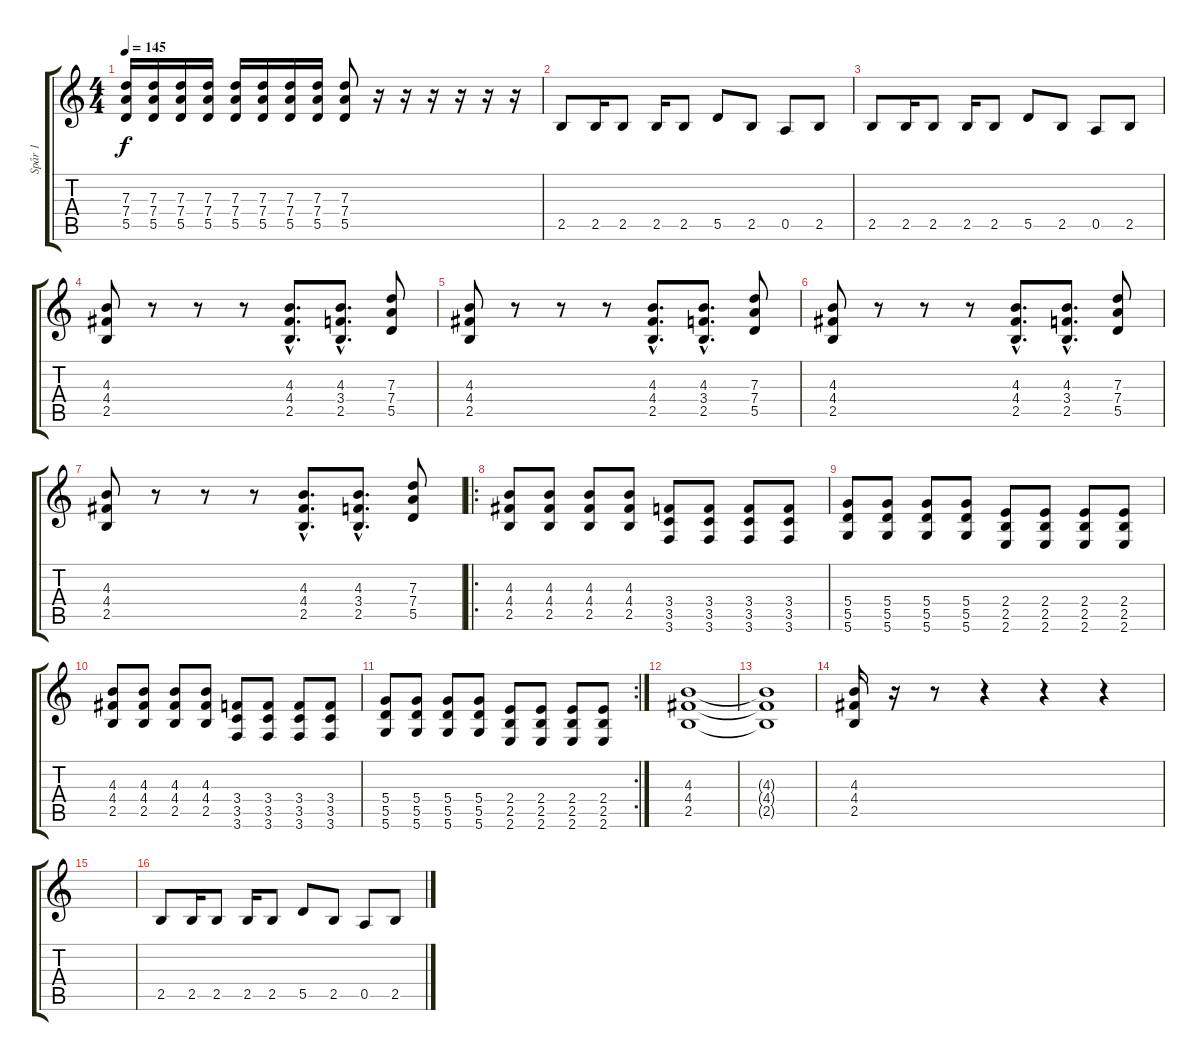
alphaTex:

\track ("Spår 1" "Spår 1") {instrument distortionguitar}
\staff {score tabs}
\tuning (E4 B3 G3 D3 A2 D2) {hide}
\ts (4 4)
\tempo 145
\clef g2
\ks c
(7.3 7.4 5.5).16{dy f} (7.3 7.4 5.5).16 (7.3 7.4 5.5).16 (7.3 7.4 5.5).16 (7.3 7.4 5.5).16 (7.3 7.4 5.5).16 (7.3 7.4 5.5).16 (7.3 7.4 5.5).16 (7.3 7.4 5.5).8 r.16 r.16 r.16 r.16 r.16 r.16 |
2.5.8 2.5.16 2.5.8 2.5.16 2.5.8 5.5.8 2.5.8 0.5.8 2.5.8 |
2.5.8 2.5.16 2.5.8 2.5.16 2.5.8 5.5.8 2.5.8 0.5.8 2.5.8 |
(4.3 4.4 2.5).8 r.8 r.8 r.8 (4.3{hac} 4.4{hac} 2.5{hac}).8{d} (4.3{hac} 3.4{hac} 2.5{hac}).8{d} (7.3 7.4 5.5).8 |
(4.3 4.4 2.5).8 r.8 r.8 r.8 (4.3{hac} 4.4{hac} 2.5{hac}).8{d} (4.3{hac} 3.4{hac} 2.5{hac}).8{d} (7.3 7.4 5.5).8 |
(4.3 4.4 2.5).8 r.8 r.8 r.8 (4.3{hac} 4.4{hac} 2.5{hac}).8{d} (4.3{hac} 3.4{hac} 2.5{hac}).8{d} (7.3 7.4 5.5).8 |
(4.3 4.4 2.5).8 r.8 r.8 r.8 (4.3{hac} 4.4{hac} 2.5{hac}).8{d} (4.3{hac} 3.4{hac} 2.5{hac}).8{d} (7.3 7.4 5.5).8 |
\ro
(4.3 4.4 2.5).8 (4.3 4.4 2.5).8 (4.3 4.4 2.5).8 (4.3 4.4 2.5).8 (3.4 3.5 3.6).8 (3.4 3.5 3.6).8 (3.4 3.5 3.6).8 (3.4 3.5 3.6).8 |
(5.4 5.5 5.6).8 (5.4 5.5 5.6).8 (5.4 5.5 5.6).8 (5.4 5.5 5.6).8 (2.4 2.5 2.6).8 (2.4 2.5 2.6).8 (2.4 2.5 2.6).8 (2.4 2.5 2.6).8 |
(4.3 4.4 2.5).8 (4.3 4.4 2.5).8 (4.3 4.4 2.5).8 (4.3 4.4 2.5).8 (3.4 3.5 3.6).8 (3.4 3.5 3.6).8 (3.4 3.5 3.6).8 (3.4 3.5 3.6).8 |
\rc 2
(5.4 5.5 5.6).8 (5.4 5.5 5.6).8 (5.4 5.5 5.6).8 (5.4 5.5 5.6).8 (2.4 2.5 2.6).8 (2.4 2.5 2.6).8 (2.4 2.5 2.6).8 (2.4 2.5 2.6).8 |
(4.3 4.4 2.5).1 |
(4.3{t} 4.4{t} 2.5{t}).1 |
(4.3 4.4 2.5).16 r.16 r.8 r.4 r.4 r.4 |
|
2.5.8 2.5.16 2.5.8 2.5.16 2.5.8 5.5.8 2.5.8 0.5.8 2.5.8
